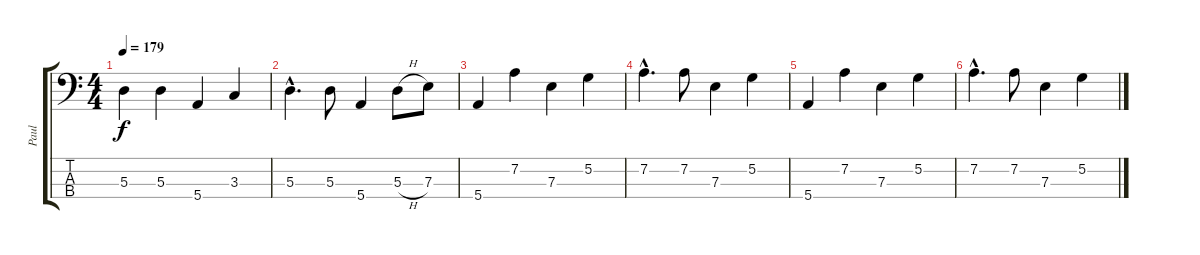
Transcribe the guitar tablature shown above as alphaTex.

\track ("Paul" "Paul") {instrument electricbassfinger}
\staff {score tabs}
\tuning (G2 D2 A1 E1) {hide}
\ts (4 4)
\tempo 179
\clef f4
\ks c
5.3.4{dy f} 5.3.4 5.4.4 3.3.4 |
5.3{hac}.4{d} 5.3.8 5.4.4 5.3{h}.8 7.3.8 |
5.4.4 7.2.4 7.3.4 5.2.4 |
7.2{hac}.4{d} 7.2.8 7.3.4 5.2.4 |
5.4.4 7.2.4 7.3.4 5.2.4 |
7.2{hac}.4{d} 7.2.8 7.3.4 5.2.4
